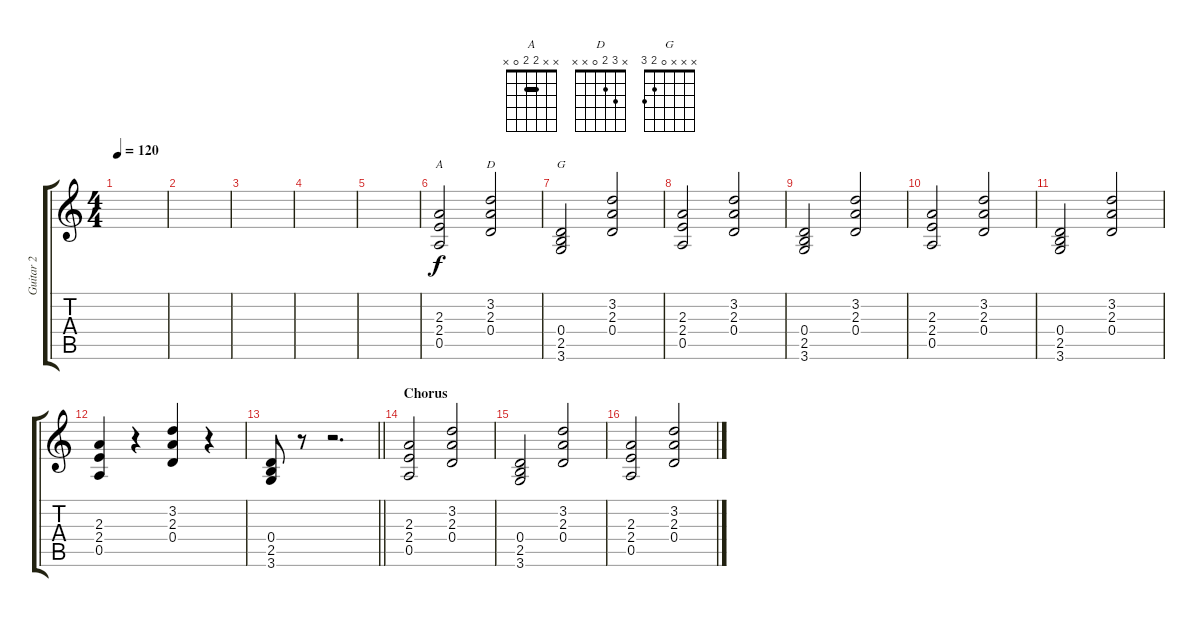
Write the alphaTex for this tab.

\track ("Guitar 2" "Guitar 2") {instrument electricguitarclean}
\staff {score tabs}
\tuning (E4 B3 G3 D3 A2 E2) {hide}
\chord ("A" x x 2 2 0 x) {barre 2}
\chord ("D" x 3 2 0 x x)
\chord ("G" x x x 0 2 3)
\ts (4 4)
\tempo 120
\clef g2
\ks c
|
|
|
|
|
(2.3 2.4 0.5).2{ch "A"} (3.2 2.3 0.4).2{ch "D"} |
(0.4 2.5 3.6).2{ch "G"} (3.2 2.3 0.4).2 |
(2.3 2.4 0.5).2 (3.2 2.3 0.4).2 |
(0.4 2.5 3.6).2 (3.2 2.3 0.4).2 |
(2.3 2.4 0.5).2 (3.2 2.3 0.4).2 |
(0.4 2.5 3.6).2 (3.2 2.3 0.4).2 |
(2.3 2.4 0.5).4 r.4 (3.2 2.3 0.4).4 r.4 |
\barLineRight lightlight
(0.4 2.5 3.6).8 r.8 r.2{d} |
\section ("" "Chorus")
(2.3 2.4 0.5).2 (3.2 2.3 0.4).2 |
(0.4 2.5 3.6).2 (3.2 2.3 0.4).2 |
(2.3 2.4 0.5).2 (3.2 2.3 0.4).2
